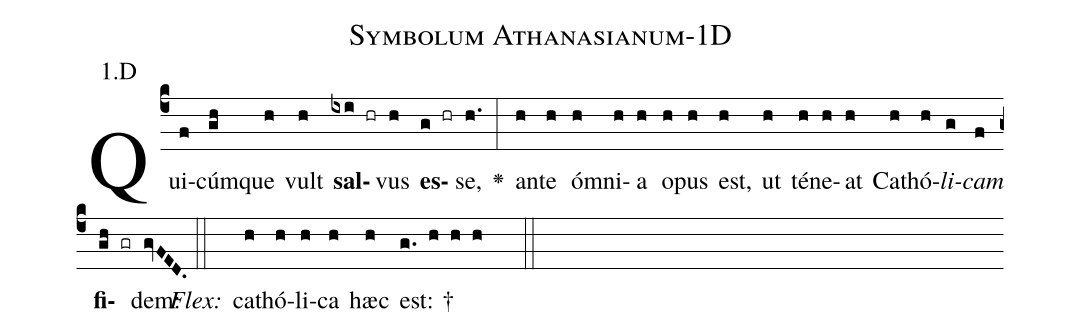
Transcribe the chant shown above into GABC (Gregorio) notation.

name: Symbolum Athanasianum-1D;
annotation: 1.D;
%%
(c4)Qui(f)cúm(gh)que(h) vult(h) <b>sal</b>(ixi hr)vus(h) <b>es</b>(g hr)se,(h.) <v>\greheightstar</v>(:) an(h)te(h) óm(h)ni(h)a(h) o(h)pus(h) est,(h) ut(h) té(h)ne(h)at(h) Ca(h)thó(h)<i>li</i>(g)<i>cam</i>(f) <b>fi</b>(gh gr)dem:(gvFED.) (::)
<i>Flex:</i>()  ca(h)thó(h)li(h)ca(h) hæc(h) est: †(g. h h h  ::)

%E(h) u(h) o(g) u(f) a(gh) e.(gvFED.) (::)
